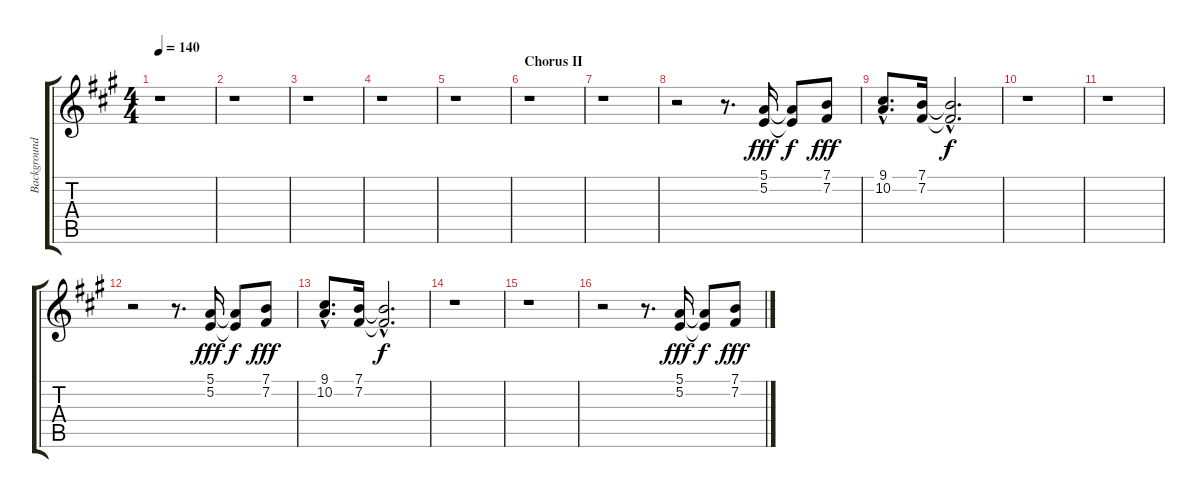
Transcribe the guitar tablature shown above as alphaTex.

\track ("Background Vocals" "Background") {instrument choiraahs}
\staff {score tabs}
\tuning (E4 B3 G3 D3 A2 E2) {hide}
\ts (4 4)
\tempo 140
\clef g2
\ks a
r.1{dy f} |
r.1 |
r.1 |
r.1 |
r.1 |
\section ("" "Chorus II")
r.1 |
r.1 |
r.2 r.8{d} (5.1 5.2).16{dy fff} (5.1{t} 5.2{t}).8{dy f} (7.1 7.2).8{dy fff} |
(9.1{hac} 10.2{hac}).8{d} (7.1 7.2).16 (7.1{hac t} 7.2{hac t}).2{d dy f} |
r.1 |
r.1 |
r.2 r.8{d} (5.1 5.2).16{dy fff} (5.1{t} 5.2{t}).8{dy f} (7.1 7.2).8{dy fff} |
(9.1{hac} 10.2{hac}).8{d} (7.1 7.2).16 (7.1{hac t} 7.2{hac t}).2{d dy f} |
r.1 |
r.1 |
r.2 r.8{d} (5.1 5.2).16{dy fff} (5.1{t} 5.2{t}).8{dy f} (7.1 7.2).8{dy fff}
